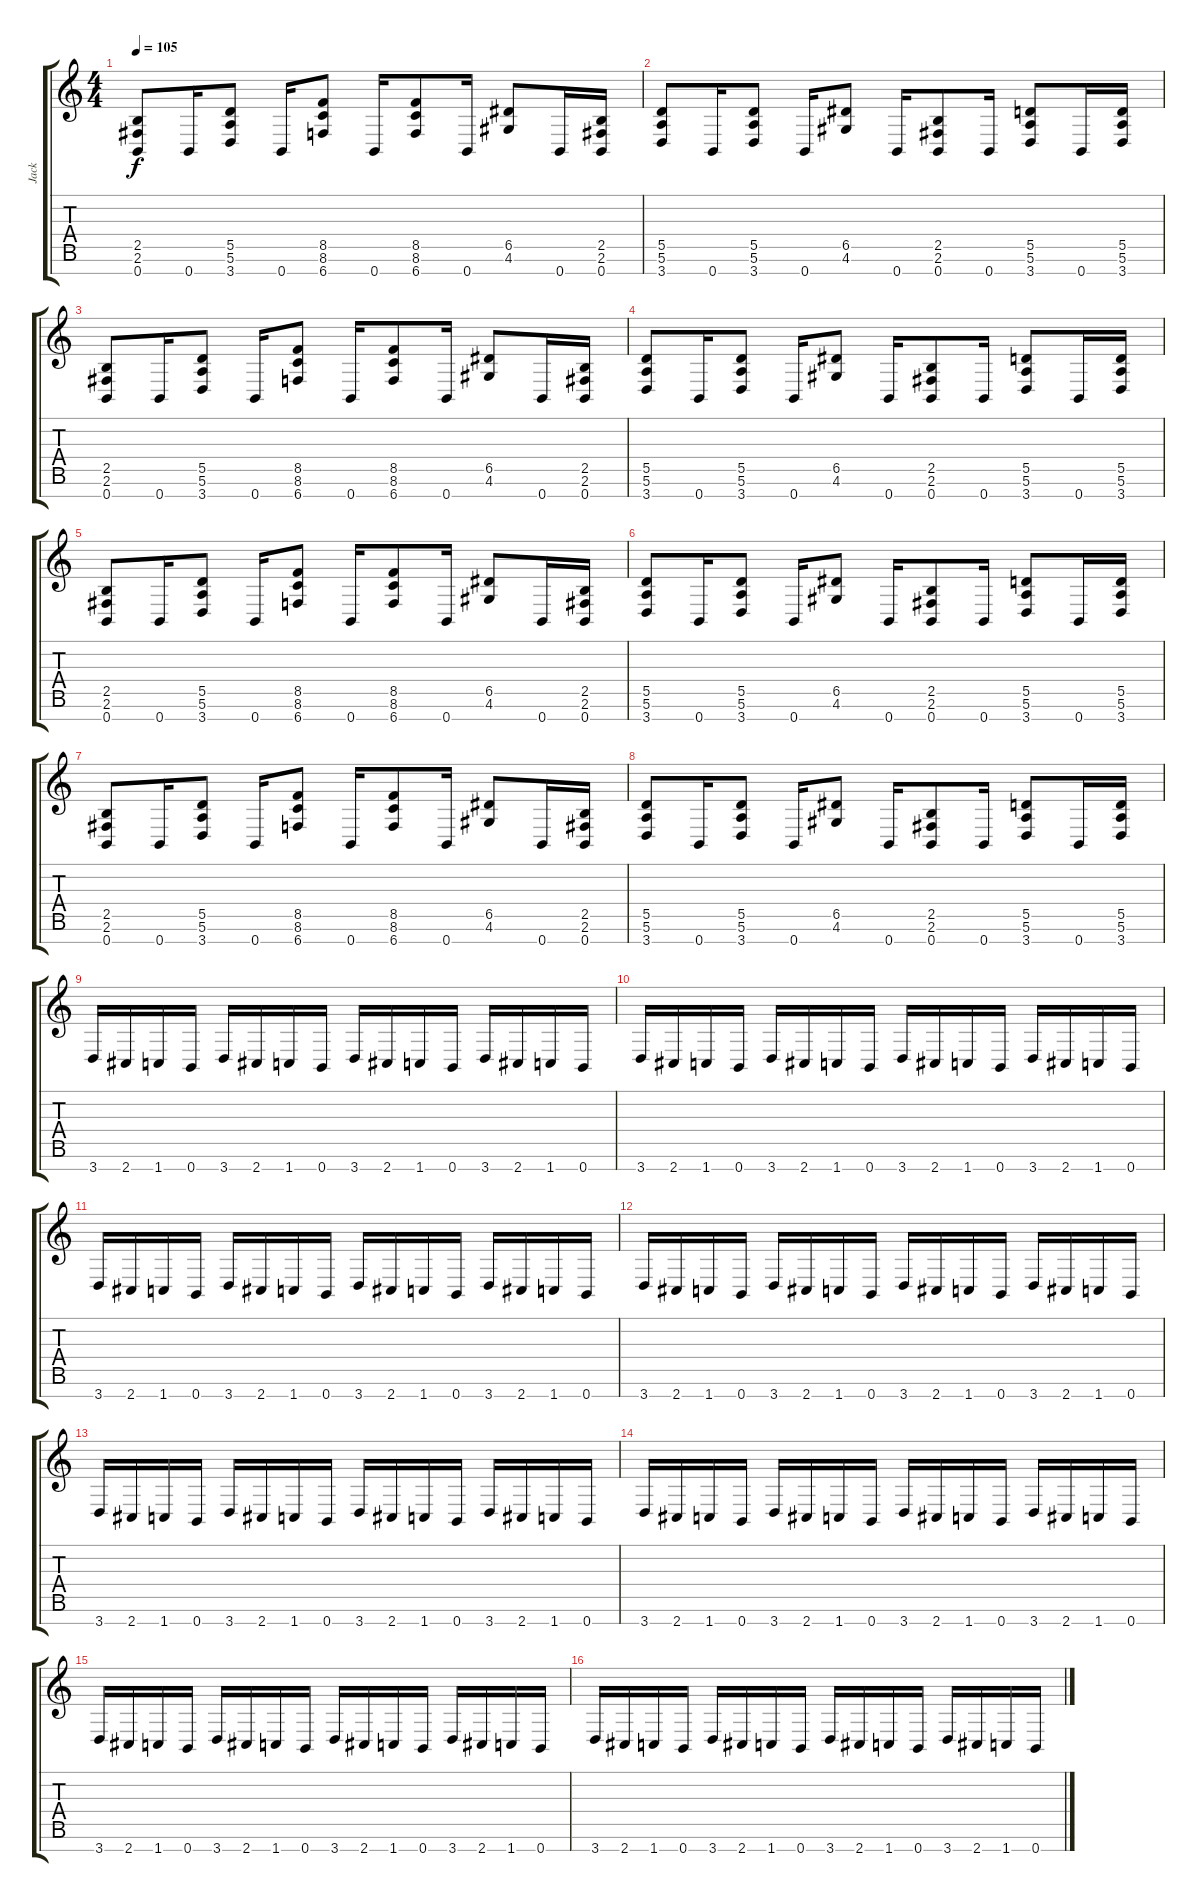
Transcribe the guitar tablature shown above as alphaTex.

\track ("Jack" "Jack") {instrument distortionguitar}
\staff {score tabs}
\tuning (E4 B3 G3 D3 A2 E2 B1) {hide}
\ts (4 4)
\tempo 105
\clef g2
\ks c
(2.5 2.6 0.7).8{dy f} 0.7.16 (5.5 5.6 3.7).8 0.7.16 (8.5 8.6 6.7).8 0.7.16 (8.5 8.6 6.7).8 0.7.16 (6.5 4.6).8 0.7.16 (2.5 2.6 0.7).16 |
(5.5 5.6 3.7).8 0.7.16 (5.5 5.6 3.7).8 0.7.16 (6.5 4.6).8 0.7.16 (2.5 2.6 0.7).8 0.7.16 (5.5 5.6 3.7).8 0.7.16 (5.5 5.6 3.7).16 |
(2.5 2.6 0.7).8 0.7.16 (5.5 5.6 3.7).8 0.7.16 (8.5 8.6 6.7).8 0.7.16 (8.5 8.6 6.7).8 0.7.16 (6.5 4.6).8 0.7.16 (2.5 2.6 0.7).16 |
(5.5 5.6 3.7).8 0.7.16 (5.5 5.6 3.7).8 0.7.16 (6.5 4.6).8 0.7.16 (2.5 2.6 0.7).8 0.7.16 (5.5 5.6 3.7).8 0.7.16 (5.5 5.6 3.7).16 |
(2.5 2.6 0.7).8 0.7.16 (5.5 5.6 3.7).8 0.7.16 (8.5 8.6 6.7).8 0.7.16 (8.5 8.6 6.7).8 0.7.16 (6.5 4.6).8 0.7.16 (2.5 2.6 0.7).16 |
(5.5 5.6 3.7).8 0.7.16 (5.5 5.6 3.7).8 0.7.16 (6.5 4.6).8 0.7.16 (2.5 2.6 0.7).8 0.7.16 (5.5 5.6 3.7).8 0.7.16 (5.5 5.6 3.7).16 |
(2.5 2.6 0.7).8 0.7.16 (5.5 5.6 3.7).8 0.7.16 (8.5 8.6 6.7).8 0.7.16 (8.5 8.6 6.7).8 0.7.16 (6.5 4.6).8 0.7.16 (2.5 2.6 0.7).16 |
(5.5 5.6 3.7).8 0.7.16 (5.5 5.6 3.7).8 0.7.16 (6.5 4.6).8 0.7.16 (2.5 2.6 0.7).8 0.7.16 (5.5 5.6 3.7).8 0.7.16 (5.5 5.6 3.7).16 |
3.7.16 2.7.16 1.7.16 0.7.16 3.7.16 2.7.16 1.7.16 0.7.16 3.7.16 2.7.16 1.7.16 0.7.16 3.7.16 2.7.16 1.7.16 0.7.16 |
3.7.16 2.7.16 1.7.16 0.7.16 3.7.16 2.7.16 1.7.16 0.7.16 3.7.16 2.7.16 1.7.16 0.7.16 3.7.16 2.7.16 1.7.16 0.7.16 |
3.7.16 2.7.16 1.7.16 0.7.16 3.7.16 2.7.16 1.7.16 0.7.16 3.7.16 2.7.16 1.7.16 0.7.16 3.7.16 2.7.16 1.7.16 0.7.16 |
3.7.16 2.7.16 1.7.16 0.7.16 3.7.16 2.7.16 1.7.16 0.7.16 3.7.16 2.7.16 1.7.16 0.7.16 3.7.16 2.7.16 1.7.16 0.7.16 |
3.7.16 2.7.16 1.7.16 0.7.16 3.7.16 2.7.16 1.7.16 0.7.16 3.7.16 2.7.16 1.7.16 0.7.16 3.7.16 2.7.16 1.7.16 0.7.16 |
3.7.16 2.7.16 1.7.16 0.7.16 3.7.16 2.7.16 1.7.16 0.7.16 3.7.16 2.7.16 1.7.16 0.7.16 3.7.16 2.7.16 1.7.16 0.7.16 |
3.7.16 2.7.16 1.7.16 0.7.16 3.7.16 2.7.16 1.7.16 0.7.16 3.7.16 2.7.16 1.7.16 0.7.16 3.7.16 2.7.16 1.7.16 0.7.16 |
3.7.16 2.7.16 1.7.16 0.7.16 3.7.16 2.7.16 1.7.16 0.7.16 3.7.16 2.7.16 1.7.16 0.7.16 3.7.16 2.7.16 1.7.16 0.7.16
